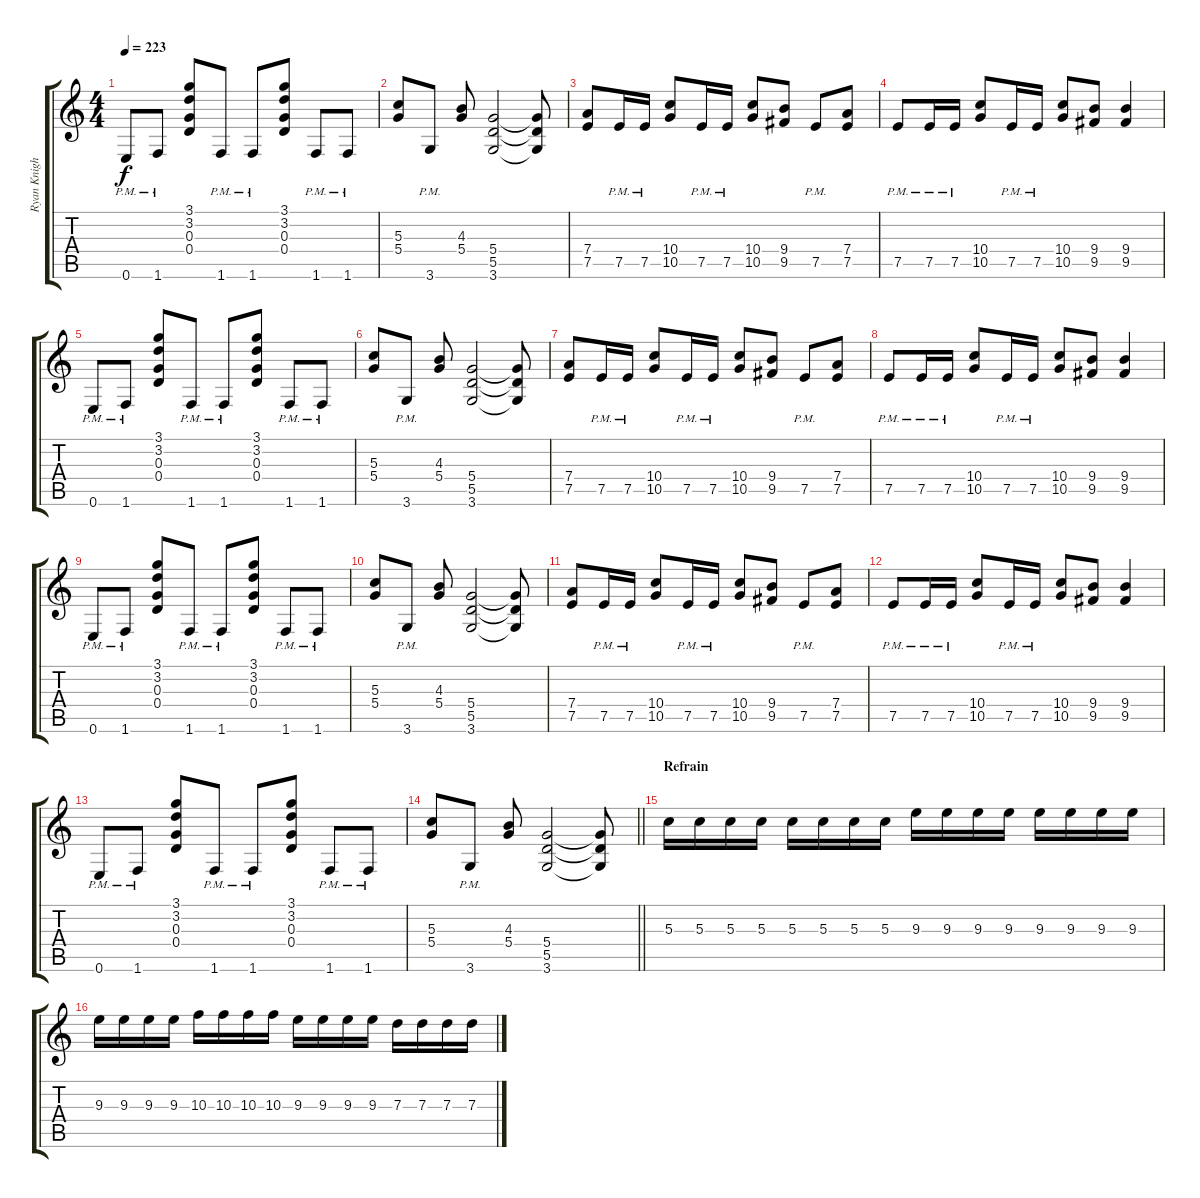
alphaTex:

\track ("Ryan Knight Rhythm" "Ryan Knigh") {instrument distortionguitar}
\staff {score tabs}
\tuning (E4 B3 G3 D3 A2 E2) {hide}
\ts (4 4)
\tempo 223
\clef g2
\ks c
0.6{pm}.8{dy f} 1.6{pm}.8 (3.1 3.2 0.3 0.4).8 1.6{pm}.8 1.6{pm}.8 (3.1 3.2 0.3 0.4).8 1.6{pm}.8 1.6{pm}.8 |
(5.3 5.4).8 3.6{pm}.8 (4.3 5.4).8 (5.4 5.5 3.6).2 (5.4{t} 5.5{t} 3.6{t}).8 |
(7.4 7.5).8 7.5{pm}.16 7.5{pm}.16 (10.4 10.5).8 7.5{pm}.16 7.5{pm}.16 (10.4 10.5).8 (9.4 9.5).8 7.5{pm}.8 (7.4 7.5).8 |
7.5{pm}.8 7.5{pm}.16 7.5{pm}.16 (10.4 10.5).8 7.5{pm}.16 7.5{pm}.16 (10.4 10.5).8 (9.4 9.5).8 (9.4 9.5).4 |
0.6{pm}.8 1.6{pm}.8 (3.1 3.2 0.3 0.4).8 1.6{pm}.8 1.6{pm}.8 (3.1 3.2 0.3 0.4).8 1.6{pm}.8 1.6{pm}.8 |
(5.3 5.4).8 3.6{pm}.8 (4.3 5.4).8 (5.4 5.5 3.6).2 (5.4{t} 5.5{t} 3.6{t}).8 |
(7.4 7.5).8 7.5{pm}.16 7.5{pm}.16 (10.4 10.5).8 7.5{pm}.16 7.5{pm}.16 (10.4 10.5).8 (9.4 9.5).8 7.5{pm}.8 (7.4 7.5).8 |
7.5{pm}.8 7.5{pm}.16 7.5{pm}.16 (10.4 10.5).8 7.5{pm}.16 7.5{pm}.16 (10.4 10.5).8 (9.4 9.5).8 (9.4 9.5).4 |
0.6{pm}.8 1.6{pm}.8 (3.1 3.2 0.3 0.4).8 1.6{pm}.8 1.6{pm}.8 (3.1 3.2 0.3 0.4).8 1.6{pm}.8 1.6{pm}.8 |
(5.3 5.4).8 3.6{pm}.8 (4.3 5.4).8 (5.4 5.5 3.6).2 (5.4{t} 5.5{t} 3.6{t}).8 |
(7.4 7.5).8 7.5{pm}.16 7.5{pm}.16 (10.4 10.5).8 7.5{pm}.16 7.5{pm}.16 (10.4 10.5).8 (9.4 9.5).8 7.5{pm}.8 (7.4 7.5).8 |
7.5{pm}.8 7.5{pm}.16 7.5{pm}.16 (10.4 10.5).8 7.5{pm}.16 7.5{pm}.16 (10.4 10.5).8 (9.4 9.5).8 (9.4 9.5).4 |
0.6{pm}.8 1.6{pm}.8 (3.1 3.2 0.3 0.4).8 1.6{pm}.8 1.6{pm}.8 (3.1 3.2 0.3 0.4).8 1.6{pm}.8 1.6{pm}.8 |
\barLineRight lightlight
(5.3 5.4).8 3.6{pm}.8 (4.3 5.4).8 (5.4 5.5 3.6).2 (5.4{t} 5.5{t} 3.6{t}).8 |
\section ("" "Refrain")
5.3.16 5.3.16 5.3.16 5.3.16 5.3.16 5.3.16 5.3.16 5.3.16 9.3.16 9.3.16 9.3.16 9.3.16 9.3.16 9.3.16 9.3.16 9.3.16 |
9.3.16 9.3.16 9.3.16 9.3.16 10.3.16 10.3.16 10.3.16 10.3.16 9.3.16 9.3.16 9.3.16 9.3.16 7.3.16 7.3.16 7.3.16 7.3.16
